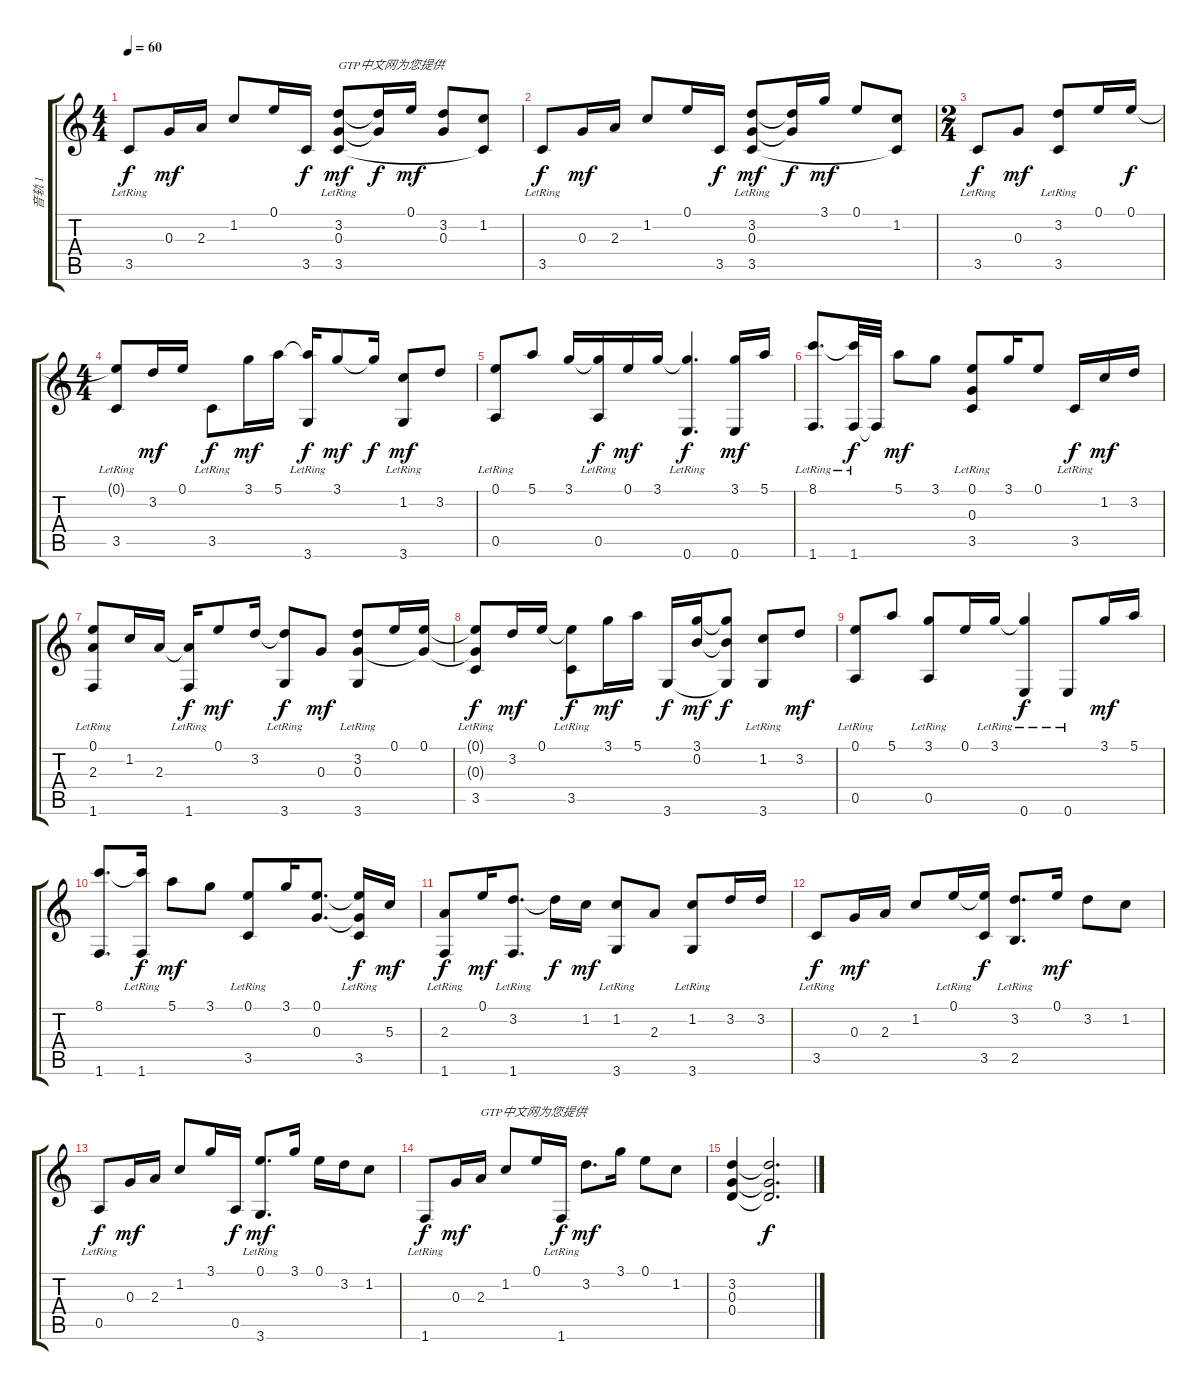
\track ("音轨 1" "音轨 1") {instrument acousticguitarsteel}
\staff {score tabs}
\tuning (E4 B3 G3 D3 A2 E2) {hide}
\ts (4 4)
\tempo 60
\clef g2
\ks c
3.5{lr}.8{dy f instrument acousticguitarsteel} 0.3.16{dy mf} 2.3.16 1.2.8 0.1.16 3.5.16{dy f} (3.2 0.3 3.5{lr}).8{txt "GTP中文网为您提供" dy mf} (3.2{t} 0.3{t}).16{dy f} 0.1.16{dy mf} (3.2 0.3).8 (1.2 3.5{t}).8 |
3.5{lr}.8{dy f} 0.3.16{dy mf} 2.3.16 1.2.8 0.1.16 3.5.16{dy f} (3.2 0.3 3.5{lr}).8{dy mf} (3.2{t} 0.3{t}).16{dy f} 3.1.16{dy mf} 0.1.8 (1.2 3.5{t}).8 |
\ts (2 4)
3.5{lr}.8{dy f} 0.3.8{dy mf} (3.2 3.5{lr}).8 0.1.16 0.1.16{dy f} |
\ts (4 4)
(0.1{t} 3.5{lr}).8 3.2.16{dy mf} 0.1.16 3.5{lr}.8{dy f} 3.1.16{dy mf} 5.1.16 (5.1{t} 3.6{lr}).16{dy f} 3.1.8{dy mf} 3.1{t}.16{dy f} (1.2 3.6{lr}).8{dy mf} 3.2.8 |
(0.1 0.5{lr}).8 5.1.8 3.1.16 (3.1{t} 0.5{lr}).16{dy f} 0.1.16{dy mf} 3.1.16 (3.1{t} 0.6{lr}).4{d dy f} (3.1 0.6).16{dy mf} 5.1.16 |
(8.1 1.6{lr}).8{d} (8.1{t} 1.6{lr}).32{dy f} 1.6{t}.32 5.1.8{dy mf} 3.1.8 (0.1 0.3 3.5{lr}).8 3.1.16 0.1.8 3.5{lr}.16{dy f} 1.2.16{dy mf} 3.2.16 |
(0.1 2.3 1.6{lr}).8 1.2.16 2.3.16 (2.3{t} 1.6{lr}).16{dy f} 0.1.8{dy mf} 3.2.16 (3.2{t} 3.6{lr}).8{dy f} 0.3.8{dy mf} (3.2 0.3 3.6{lr}).8 0.1.16 (0.1 0.3{t}).16 |
(0.1{t} 0.3{t} 3.5{lr}).8{dy f} 3.2.16{dy mf} 0.1.16 (0.1{t} 3.5{lr}).8{dy f} 3.1.16{dy mf} 5.1.16 3.6.16{dy f} (3.1 0.2).16{dy mf} (3.1{t} 0.2{t} 3.6{t}).8{dy f} (1.2 3.6{lr}).8 3.2.8{dy mf} |
(0.1 0.5{lr}).8 5.1.8 (3.1 0.5{lr}).8 0.1.16 3.1{lr}.16 (3.1{t} 0.6{lr}).4{dy f} 0.6{lr}.8 3.1.16{dy mf} 5.1.16 |
(8.1 1.6).8{d} (8.1{t} 1.6{lr}).16{dy f} 5.1.8{dy mf} 3.1.8 (0.1 3.5{lr}).8 3.1.16 (0.1 0.3).8{d} (0.1{t} 0.3{t} 3.5{lr}).16{dy f} 5.3.16{dy mf} |
(2.3 1.6{lr}).8{dy f} 0.1.16{dy mf} (3.2 1.6{lr}).8{d} 3.2{t}.16{dy f} 1.2.16{dy mf} (1.2 3.6{lr}).8 2.3.8 (1.2 3.6{lr}).8 3.2.16 3.2.16 |
3.5{lr}.8{dy f} 0.3.16{dy mf} 2.3.16 1.2.8 0.1{lr}.16 (0.1{t} 3.5).16{dy f} (3.2 2.5{lr}).8{d} 0.1.16{dy mf} 3.2.8 1.2.8 |
0.5{lr}.8{dy f} 0.3.16{dy mf} 2.3.16 1.2.8 3.1.16 0.5.16{dy f} (0.1 3.6{lr}).8{d dy mf} 3.1.16 0.1.16 3.2.16 1.2.8 |
1.6{lr}.8{dy f} 0.3.16{dy mf} 2.3.16{txt "GTP中文网为您提供"} 1.2.8 0.1.16 1.6{lr}.16{dy f} 3.2.8{d dy mf} 3.1.16 0.1.8 1.2.8 |
(3.2 0.3 0.4).4 (3.2{t} 0.3{t} 0.4{t}).2{d dy f}
